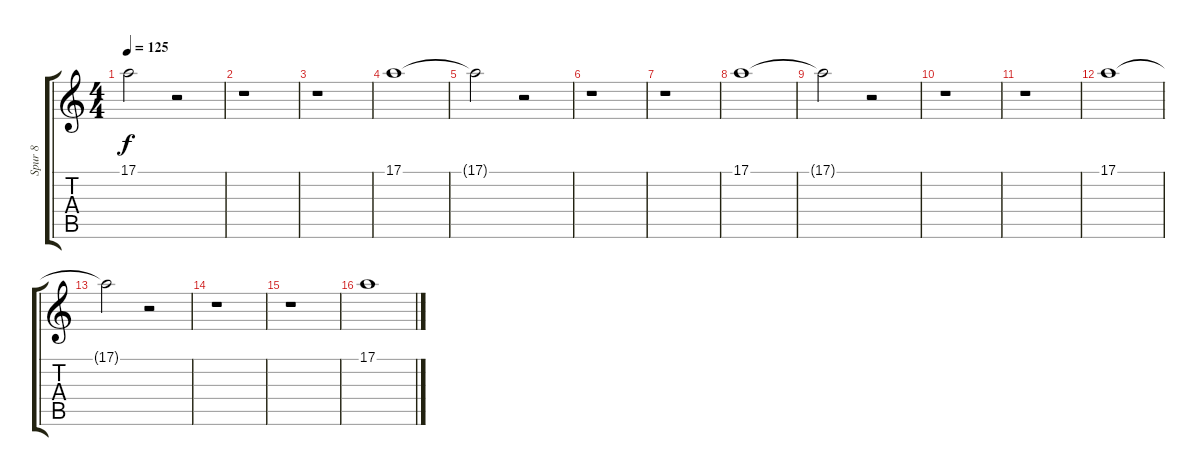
\track ("Spur 8" "Spur 8") {instrument ocarina}
\staff {score tabs}
\tuning (E4 B3 G3 D3 A2 E2) {hide}
\ts (4 4)
\tempo 125
\clef g2
\ks c
17.1{t}.2{dy f} r.2 |
r.1 |
r.1 |
17.1.1{instrument ocarina} |
17.1{t}.2 r.2 |
r.1 |
r.1 |
17.1.1{instrument ocarina} |
17.1{t}.2 r.2 |
r.1 |
r.1 |
17.1.1{instrument ocarina} |
17.1{t}.2 r.2 |
r.1 |
r.1 |
17.1.1{instrument ocarina}
